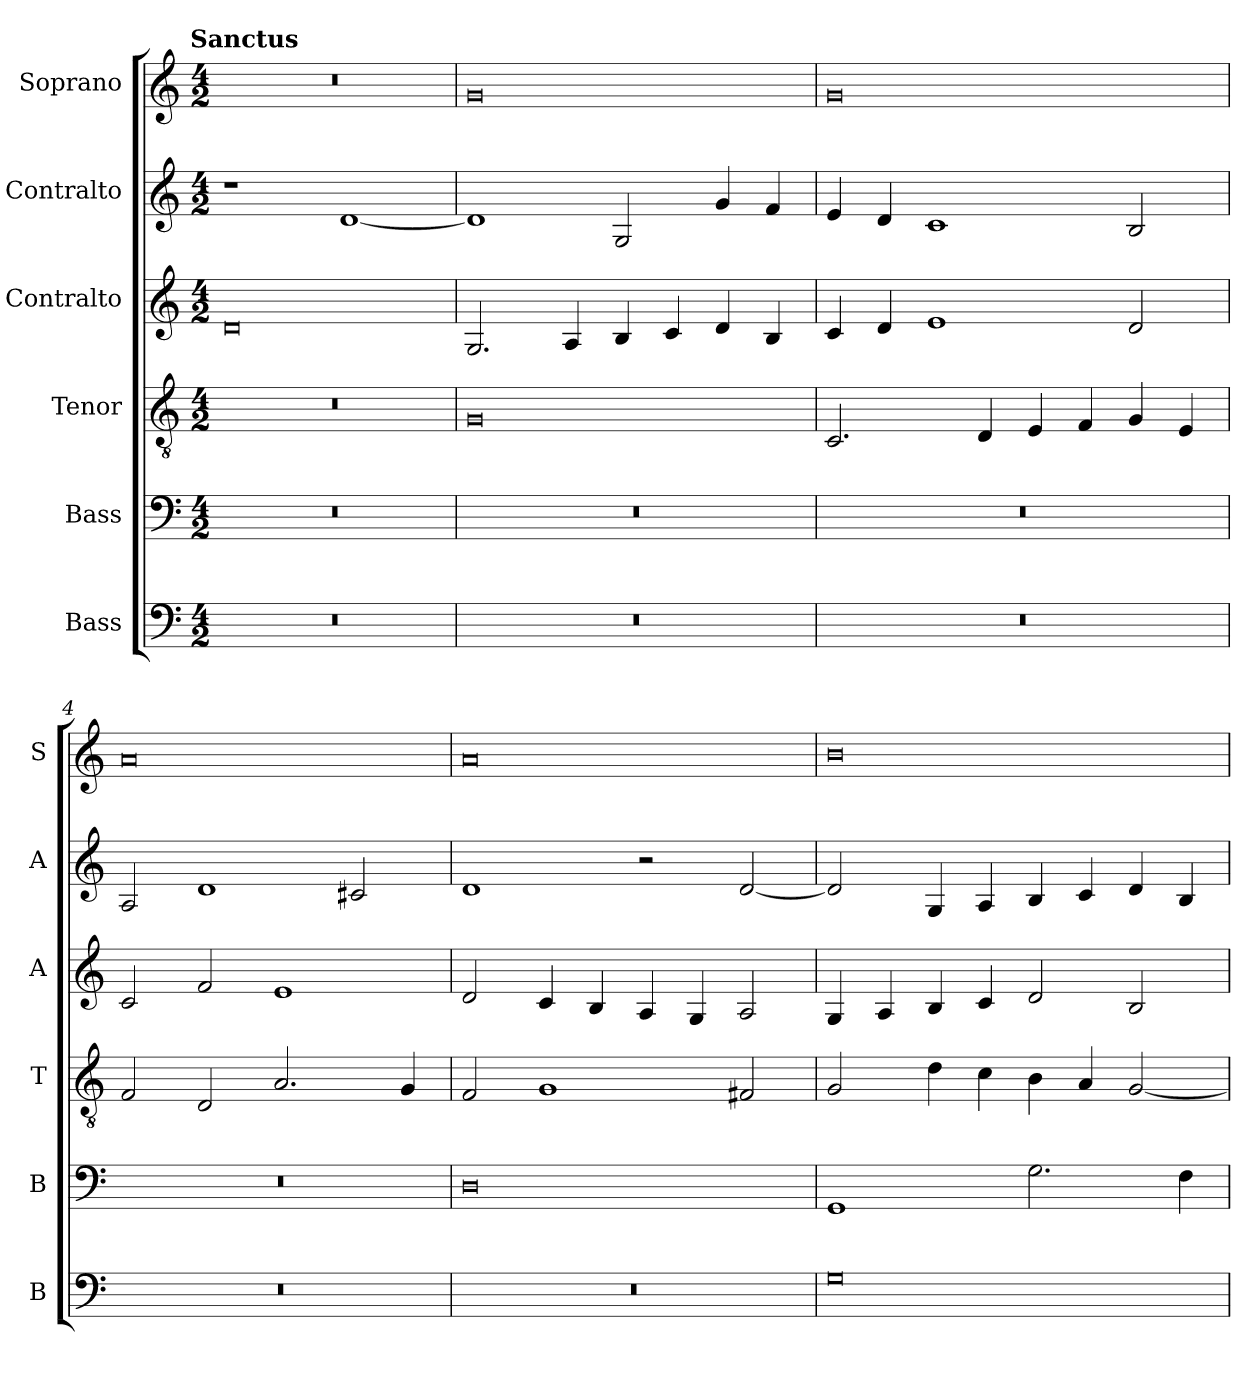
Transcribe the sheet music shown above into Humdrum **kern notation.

**kern	**kern	**kern	**kern	**kern	**kern
*part6	*part5	*part4	*part3	*part2	*part1
*staff6	*staff5	*staff4	*staff3	*staff2	*staff1
*I"Bass	*I"Bass	*I"Tenor	*I"Contralto	*I"Contralto	*I"Soprano
*I'B	*I'B	*I'T	*I'A	*I'A	*I'S
*clefF4	*clefF4	*clefGv2	*clefG2	*clefG2	*clefG2
*k[]	*k[]	*k[]	*k[]	*k[]	*k[]
*G:mix	*G:mix	*G:mix	*G:mix	*G:mix	*G:mix
!!LO:TX:omd:t=Sanctus
*M4/2	*M4/2	*M4/2	*M4/2	*M4/2	*M4/2
=1	=1	=1	=1	=1	=1
0r	0r	0r	0d	1r	0r
.	.	.	.	[1d	.
=2	=2	=2	=2	=2	=2
0r	0r	0G	2.G	1d]	0g
.	.	.	4A	.	.
.	.	.	4B	2G	.
.	.	.	4c	.	.
.	.	.	4d	4g	.
.	.	.	4B	4f	.
=3	=3	=3	=3	=3	=3
0r	0r	2.C	4c	4e	0g
.	.	.	4d	4d	.
.	.	.	1e	1c	.
.	.	4D	.	.	.
.	.	4E	.	.	.
.	.	4F	.	.	.
.	.	4G	2d	2B	.
.	.	4E	.	.	.
=4	=4	=4	=4	=4	=4
0r	0r	2F	2c	2A	0a
.	.	2D	2f	1d	.
.	.	2.A	1e	.	.
.	.	.	.	2c#X	.
.	.	4G	.	.	.
=5	=5	=5	=5	=5	=5
0r	0D	2F	2d	1d	0a
.	.	1G	4c	.	.
.	.	.	4B	.	.
.	.	.	4A	2r	.
.	.	.	4G	.	.
.	.	2F#X	2A	[2d	.
=6	=6	=6	=6	=6	=6
0G	1GG	2G	4G	2d]	0b
.	.	.	4A	.	.
.	.	4d	4B	4G	.
.	.	4c	4c	4A	.
.	2.G	4B	2d	4B	.
.	.	4A	.	4c	.
.	.	[2G	2B	4d	.
.	4F	.	.	4B	.
=	=	=	=	=	=
*-	*-	*-	*-	*-	*-
